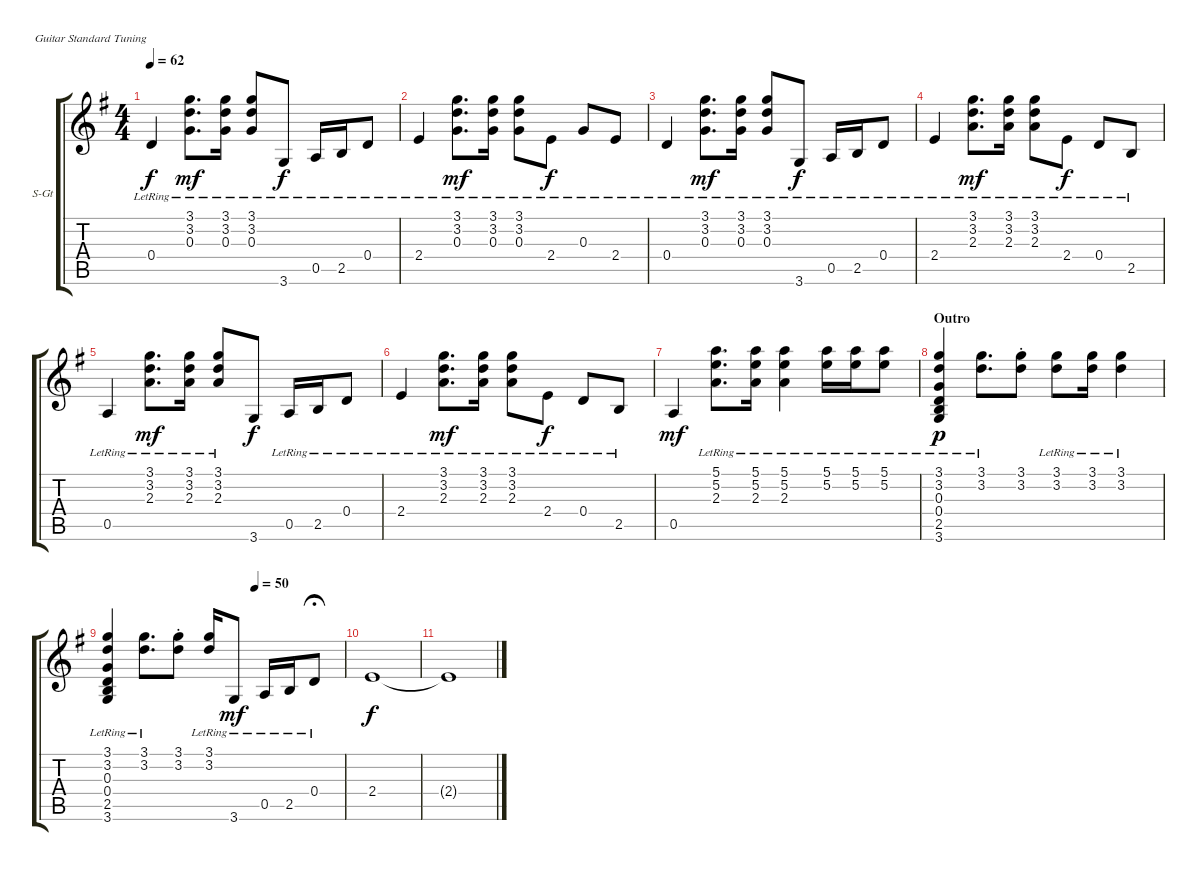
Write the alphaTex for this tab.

\defaultSystemsLayout 4
\bracketExtendMode groupsimilarinstruments
\firstSystemTrackNameOrientation horizontal
\otherSystemsTrackNameOrientation horizontal
\track ("Rhythm" "S-Gt") {instrument acousticguitarsteel}
\staff {score tabs}
\tuning (E4 B3 G3 D3 A2 E2)
\ts (4 4)
\tempo 62
\clef g2
\ks g
0.4{lr}.4{dy f} (0.3{lr} 3.2{lr} 3.1{lr}).8{d dy mf} (0.3{lr} 3.2{lr} 3.1{lr}).16 (0.3{lr} 3.2{lr} 3.1{lr}).8 3.6{lr}.8{dy f} 0.5{lr}.16 2.5{lr}.16 0.4{lr}.8 |
2.4{lr}.4 (0.3{lr} 3.2{lr} 3.1{lr}).8{d dy mf} (0.3{lr} 3.2{lr} 3.1{lr}).16 (0.3{lr} 3.2{lr} 3.1{lr}).8 2.4{lr}.8{dy f} 0.3{lr}.8 2.4{lr}.8 |
0.4{lr}.4 (0.3{lr} 3.2{lr} 3.1{lr}).8{d dy mf} (0.3{lr} 3.2{lr} 3.1{lr}).16 (0.3{lr} 3.2{lr} 3.1{lr}).8 3.6{lr}.8{dy f} 0.5{lr}.16 2.5{lr}.16 0.4{lr}.8 |
2.4{lr}.4 (2.3{lr} 3.2{lr} 3.1{lr}).8{d dy mf} (2.3{lr} 3.2{lr} 3.1{lr}).16 (2.3{lr} 3.2{lr} 3.1{lr}).8 2.4{lr}.8{dy f} 0.4{lr}.8 2.5{lr}.8 |
0.5{lr}.4 (2.3{lr} 3.2{lr} 3.1{lr}).8{d dy mf} (2.3{lr} 3.2{lr} 3.1{lr}).16 (2.3{lr} 3.2{lr} 3.1{lr}).8 3.6.8{dy f} 0.5{lr}.16 2.5{lr}.16 0.4{lr}.8 |
2.4{lr}.4 (2.3{lr} 3.2{lr} 3.1{lr}).8{d dy mf} (2.3{lr} 3.2{lr} 3.1{lr}).16 (2.3{lr} 3.2{lr} 3.1{lr}).8 2.4{lr}.8{dy f} 0.4{lr}.8 2.5{lr}.8 |
0.5.4{dy mf} (5.2{lr} 5.1 2.3).8{d} (5.2{lr} 5.1 2.3).16 (5.2{lr} 5.1 2.3).4 (5.2{lr} 5.1).16 (5.2{lr} 5.1).16 (5.2{lr} 5.1).8 |
\section ("" "Outro")
(3.6{lr} 2.5{lr} 0.4{lr} 0.3{lr} 3.2{lr} 3.1{lr}).4{dy p} (3.1{lr} 3.2{lr}).8{d} (3.1{st} 3.2{st}).8 (3.1{lr} 3.2{lr}).8 (3.1{lr} 3.2{lr}).16 (3.1{lr} 3.2{lr}).4 |
\tempo (50 0.625)
(3.6{lr} 2.5{lr} 0.4{lr} 0.3{lr} 3.2{lr} 3.1{lr}).4 (3.1{lr} 3.2{lr}).8{d} (3.1{st} 3.2{st}).8 (3.1{lr} 3.2{lr}).16 3.6{lr}.8{dy mf} 0.5{lr}.16 2.5{lr}.16 0.4{lr}.8{fermata (medium 0.09)} |
2.4.1{dy f} |
2.4{t}.1
